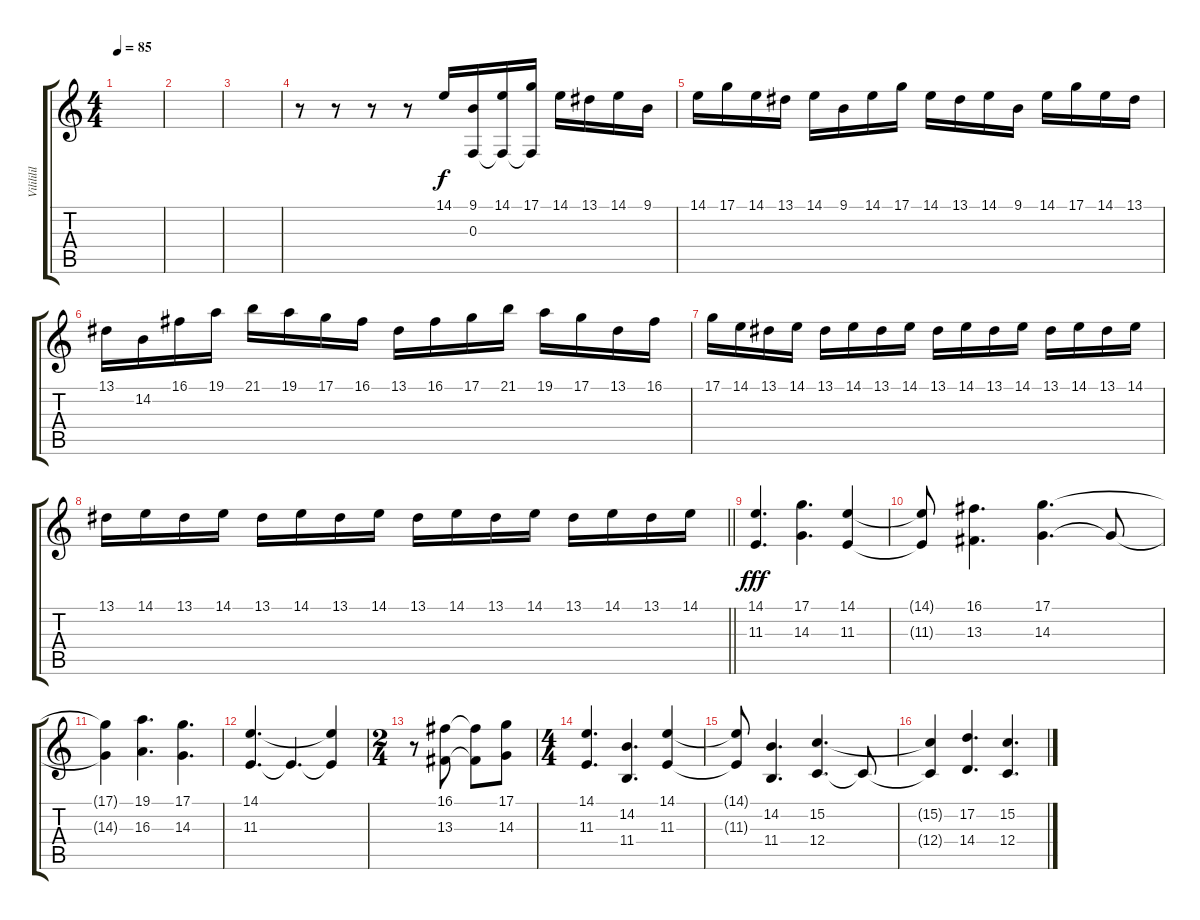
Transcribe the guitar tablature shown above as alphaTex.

\track ("Vilililil" "Vilililil") {instrument lead1square}
\staff {score tabs}
\tuning (D4 A3 F3 C3 G2 C2) {hide}
\ts (4 4)
\tempo 85
\clef g2
\ks c
|
|
|
r.8 r.8 r.8 r.8 14.1.16{dy f} (9.1 0.3).16 (14.1 0.3{t}).16 (17.1 0.3{t}).16 14.1.16 13.1.16 14.1.16 9.1.16 |
14.1.16 17.1.16 14.1.16 13.1.16 14.1.16 9.1.16 14.1.16 17.1.16 14.1.16 13.1.16 14.1.16 9.1.16 14.1.16 17.1.16 14.1.16 13.1.16 |
13.1.16 14.2.16 16.1.16 19.1.16 21.1.16 19.1.16 17.1.16 16.1.16 13.1.16 16.1.16 17.1.16 21.1.16 19.1.16 17.1.16 13.1.16 16.1.16 |
17.1.16 14.1.16 13.1.16 14.1.16 13.1.16 14.1.16 13.1.16 14.1.16 13.1.16 14.1.16 13.1.16 14.1.16 13.1.16 14.1.16 13.1.16 14.1.16 |
\barLineRight lightlight
13.1.16 14.1.16 13.1.16 14.1.16 13.1.16 14.1.16 13.1.16 14.1.16 13.1.16 14.1.16 13.1.16 14.1.16 13.1.16 14.1.16 13.1.16 14.1.16 |
(14.1 11.3).4{d dy fff} (17.1 14.3).4{d} (14.1 11.3).4 |
(14.1{t} 11.3{t}).8 (16.1 13.3).4{d} (17.1 14.3).4{d} 14.3{t}.8 |
(17.1{t} 14.3{t}).4 (19.1 16.3).4{d} (17.1 14.3).4{d} |
(14.1 11.3).4{d} 11.3{t}.4{d} (14.1{t} 11.3{t}).4 |
\ts (2 4)
r.8 (16.1 13.3).8 (16.1{t} 13.3{t}).8 (17.1 14.3).8 |
\ts (4 4)
(14.1 11.3).4{d} (14.2 11.4).4{d} (14.1 11.3).4 |
(14.1{t} 11.3{t}).8 (14.2 11.4).4{d} (15.2 12.4).4{d} 12.4{t}.8 |
(15.2{t} 12.4{t}).4 (17.2 14.4).4{d} (15.2 12.4).4{d}
